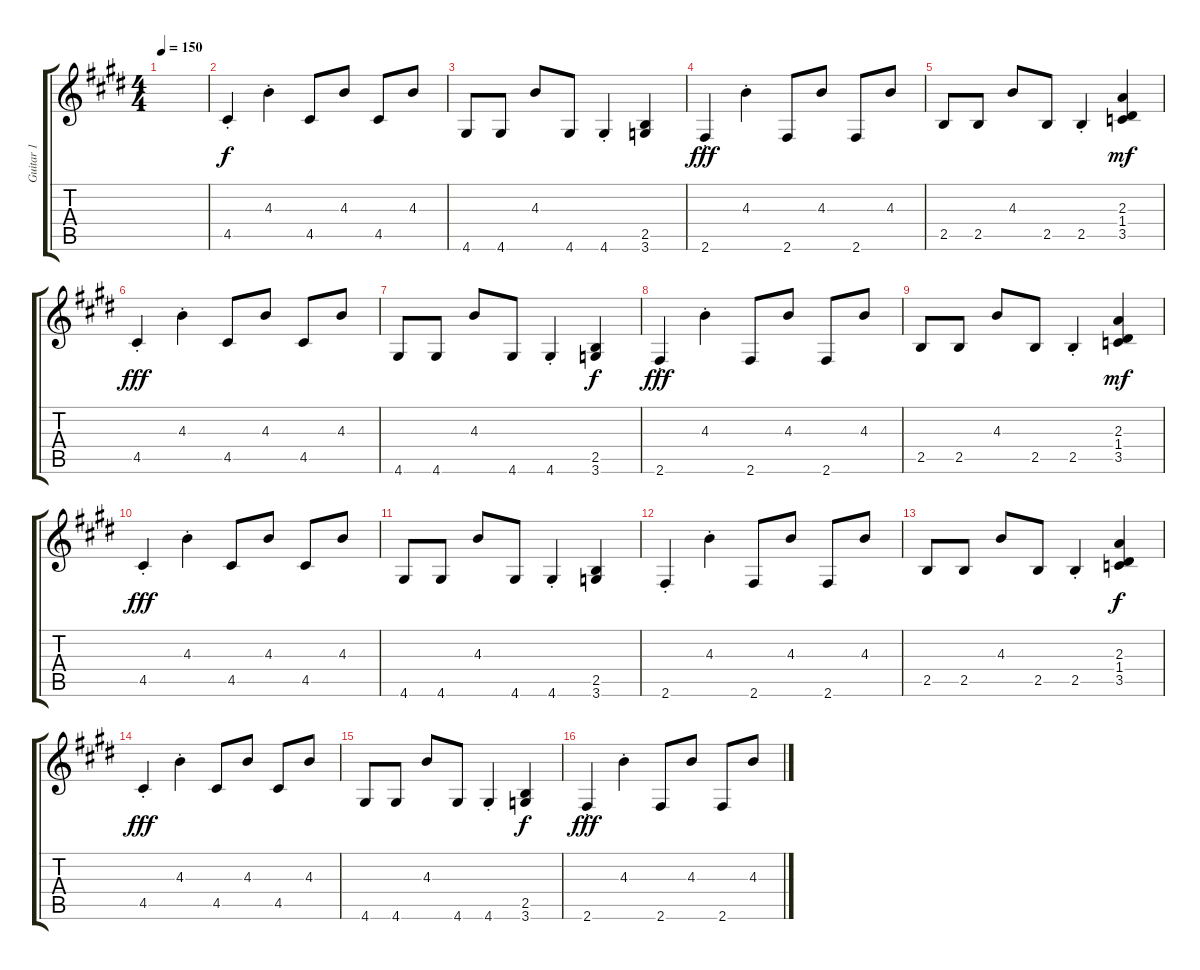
\track ("Guitar 1" "Guitar 1") {instrument distortionguitar}
\staff {score tabs}
\tuning (E4 B3 G3 D3 A2 E2) {hide}
\ts (4 4)
\tempo 150
\clef g2
\ks e
|
4.5{st}.4 4.3{st}.4 4.5.8 4.3.8 4.5.8 4.3.8 |
4.6.8 4.6.8 4.3.8 4.6.8 4.6{st}.4 (2.5 3.6).4{dy f} |
2.6{st}.4{dy fff} 4.3{st}.4 2.6.8 4.3.8 2.6.8 4.3.8 |
2.5.8 2.5.8 4.3.8 2.5.8 2.5{st}.4 (2.3 1.4 3.5).4{dy mf} |
4.5{st}.4{dy fff} 4.3{st}.4 4.5.8 4.3.8 4.5.8 4.3.8 |
4.6.8 4.6.8 4.3.8 4.6.8 4.6{st}.4 (2.5 3.6).4{dy f} |
2.6{st}.4{dy fff} 4.3{st}.4 2.6.8 4.3.8 2.6.8 4.3.8 |
2.5.8 2.5.8 4.3.8 2.5.8 2.5{st}.4 (2.3 1.4 3.5).4{dy mf} |
4.5{st}.4{dy fff} 4.3{st}.4 4.5.8 4.3.8 4.5.8 4.3.8 |
4.6.8 4.6.8 4.3.8 4.6.8 4.6{st}.4 (2.5 3.6).4 |
2.6{st}.4 4.3{st}.4 2.6.8 4.3.8 2.6.8 4.3.8 |
2.5.8 2.5.8 4.3.8 2.5.8 2.5{st}.4 (2.3 1.4 3.5).4{dy f} |
4.5{st}.4{dy fff} 4.3{st}.4 4.5.8 4.3.8 4.5.8 4.3.8 |
4.6.8 4.6.8 4.3.8 4.6.8 4.6{st}.4 (2.5 3.6).4{dy f} |
2.6{st}.4{dy fff} 4.3{st}.4 2.6.8 4.3.8 2.6.8 4.3.8
